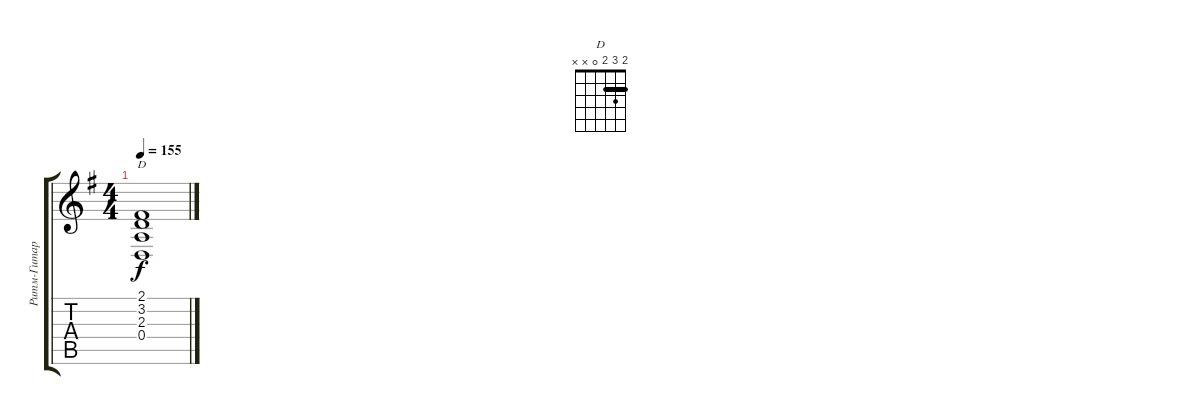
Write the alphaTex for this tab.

\track ("Ритм-Гитара (Бой)" "Ритм-Гитар") {instrument orchestralharp}
\staff {score tabs}
\tuning (E4 B3 G3 D3 A2 E2) {hide}
\chord ("D" 2 3 2 0 x x) {barre 2}
\ts (4 4)
\tempo 155
\clef g2
\ks eminor
(2.1{t} 3.2{t} 2.3{t} 0.4{t}).1{ch "D" dy f}
